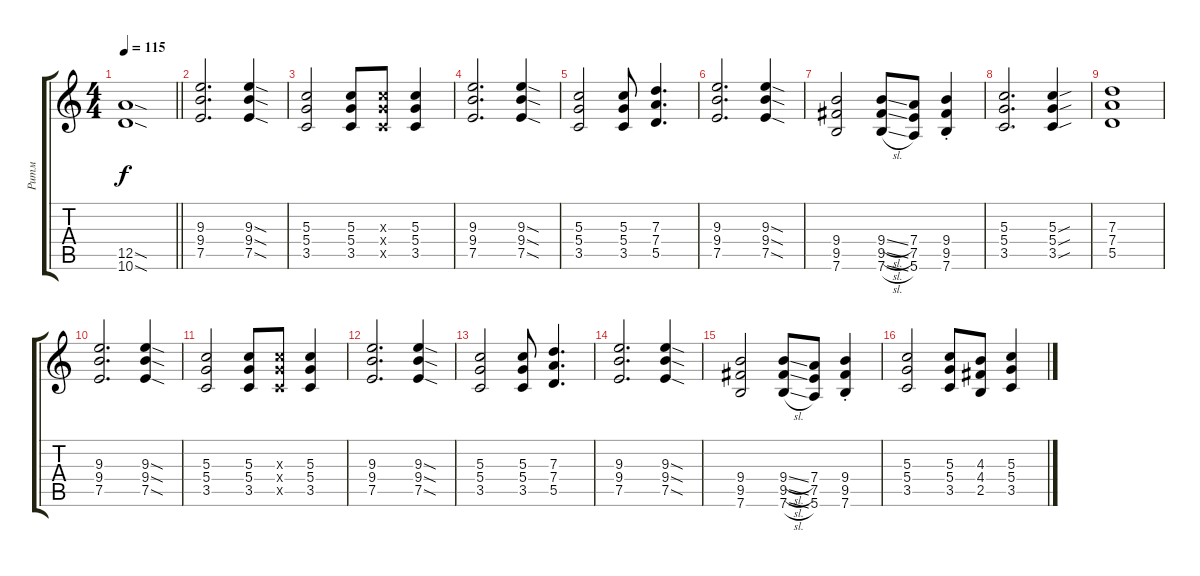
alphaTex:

\track ("Ритм" "Ритм") {instrument electricguitarclean}
\staff {score tabs}
\tuning (E4 B3 G3 D3 A2 E2) {hide}
\ts (4 4)
\tempo 115
\clef g2
\barLineRight lightlight
\ks c
(12.5{sod} 10.6{sod}).1{dy f} |
(9.3 9.4 7.5).2{d} (9.3{sod} 9.4{sod} 7.5{sod}).4 |
(5.3 5.4 3.5).2 (5.3 5.4 3.5).8 (5.3{x} 5.4{x} 3.5{x}).8 (5.3 5.4 3.5).4 |
(9.3 9.4 7.5).2{d} (9.3{sod} 9.4{sod} 7.5{sod}).4 |
(5.3 5.4 3.5).2 (5.3 5.4 3.5).8 (7.3 7.4 5.5).4{d} |
(9.3 9.4 7.5).2{d} (9.3{sod} 9.4{sod} 7.5{sod}).4 |
(9.4 9.5 7.6).2 (9.4{sl} 9.5{sl} 7.6{sl}).8 (7.4 7.5 5.6).8 (9.4{st} 9.5{st} 7.6{st}).4 |
(5.3 5.4 3.5).2{d} (5.3{sou} 5.4{sou} 3.5{sou}).4 |
(7.3 7.4 5.5).1 |
(9.3 9.4 7.5).2{d} (9.3{sod} 9.4{sod} 7.5{sod}).4 |
(5.3 5.4 3.5).2 (5.3 5.4 3.5).8 (5.3{x} 5.4{x} 3.5{x}).8 (5.3 5.4 3.5).4 |
(9.3 9.4 7.5).2{d} (9.3{sod} 9.4{sod} 7.5{sod}).4 |
(5.3 5.4 3.5).2 (5.3 5.4 3.5).8 (7.3 7.4 5.5).4{d} |
(9.3 9.4 7.5).2{d} (9.3{sod} 9.4{sod} 7.5{sod}).4 |
(9.4 9.5 7.6).2 (9.4{sl} 9.5{sl} 7.6{sl}).8 (7.4 7.5 5.6).8 (9.4{st} 9.5{st} 7.6{st}).4 |
(5.3 5.4 3.5).2 (5.3 5.4 3.5).8 (4.3 4.4 2.5).8 (5.3 5.4 3.5).4
